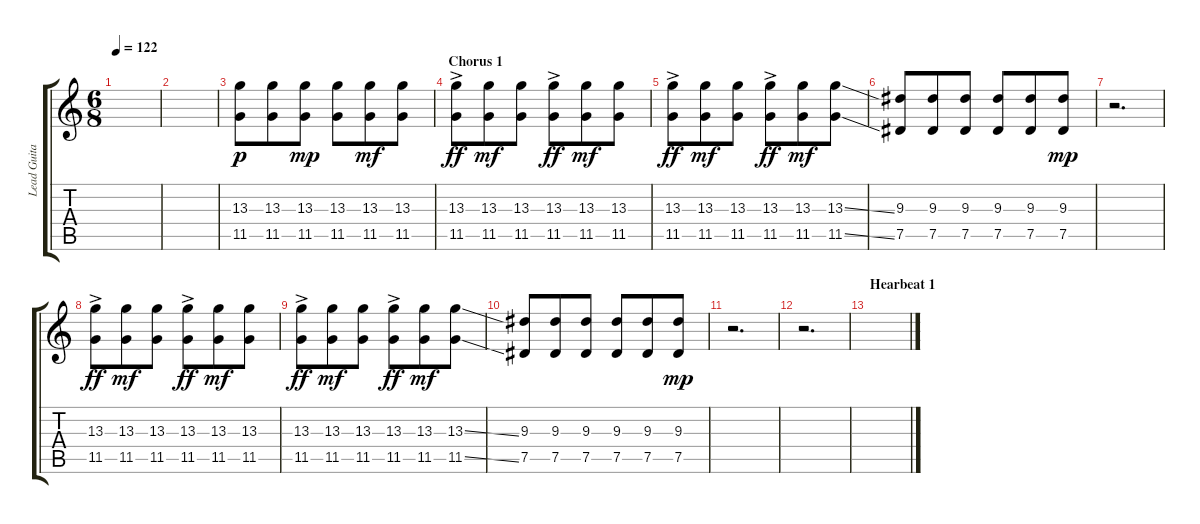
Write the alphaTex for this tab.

\track ("Lead Guitar" "Lead Guita") {instrument distortionguitar}
\staff {score tabs}
\tuning (Eb4 Bb3 Gb3 Db3 Ab2 Eb2) {hide}
\ts (6 8)
\tempo 122
\clef g2
\ks c
|
|
(13.3 11.5).8{dy p} (13.3 11.5).8 (13.3 11.5).8{dy mp} (13.3 11.5).8 (13.3 11.5).8{dy mf} (13.3 11.5).8 |
\section ("" "Chorus 1")
(13.3{ac} 11.5{ac}).8{dy ff} (13.3 11.5).8{dy mf} (13.3 11.5).8 (13.3{ac} 11.5{ac}).8{dy ff} (13.3 11.5).8{dy mf} (13.3 11.5).8 |
(13.3{ac} 11.5{ac}).8{dy ff} (13.3 11.5).8{dy mf} (13.3 11.5).8 (13.3{ac} 11.5{ac}).8{dy ff} (13.3 11.5).8{dy mf} (13.3{ss} 11.5{ss}).8 |
(9.3 7.5).8 (9.3 7.5).8 (9.3 7.5).8 (9.3 7.5).8 (9.3 7.5).8 (9.3 7.5).8{dy mp} |
r.2{d} |
(13.3{ac} 11.5{ac}).8{dy ff} (13.3 11.5).8{dy mf} (13.3 11.5).8 (13.3{ac} 11.5{ac}).8{dy ff} (13.3 11.5).8{dy mf} (13.3 11.5).8 |
(13.3{ac} 11.5{ac}).8{dy ff} (13.3 11.5).8{dy mf} (13.3 11.5).8 (13.3{ac} 11.5{ac}).8{dy ff} (13.3 11.5).8{dy mf} (13.3{ss} 11.5{ss}).8 |
(9.3 7.5).8 (9.3 7.5).8 (9.3 7.5).8 (9.3 7.5).8 (9.3 7.5).8 (9.3 7.5).8{dy mp} |
r.2{d} |
r.2{d} |
\section ("" "Hearbeat 1")
